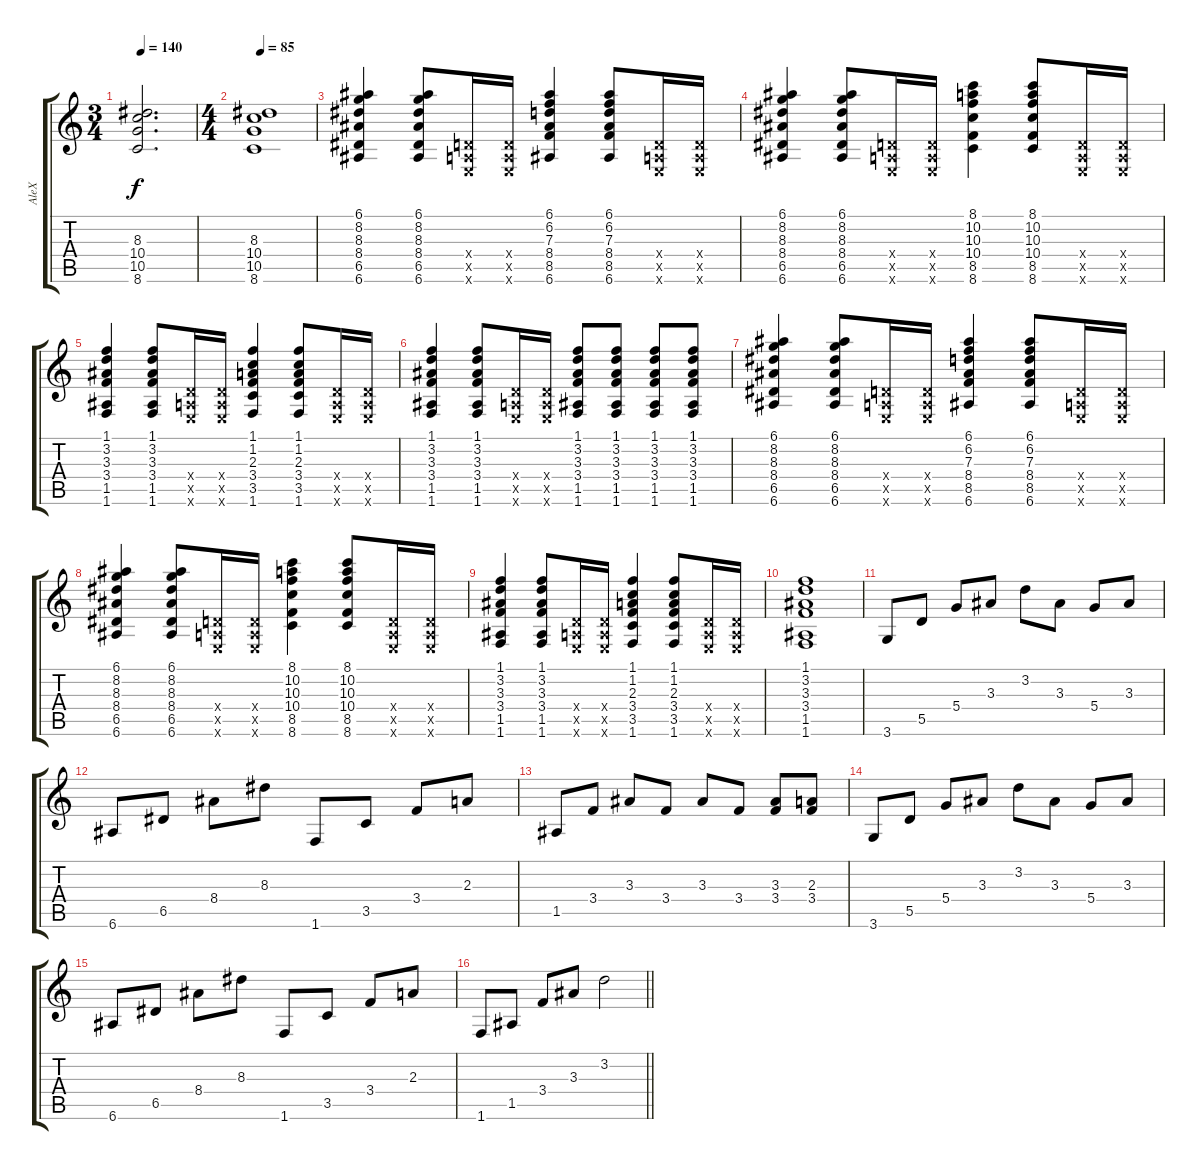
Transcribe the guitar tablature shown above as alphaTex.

\track ("AleX" "AleX") {instrument electricguitarjazz}
\staff {score tabs}
\tuning (E4 B3 G3 D3 A2 E2) {hide}
\ts (3 4)
\tempo 140
\clef g2
\ks c
(8.3{t} 10.4{t} 10.5{t} 8.6{t}).2{d dy f} |
\ts (4 4)
\tempo 85
(8.3 10.4 10.5 8.6).1 |
(6.1 8.2 8.3 8.4 6.5 6.6).4 (6.1 8.2 8.3 8.4 6.5 6.6).8 (0.4{x} 0.5{x} 0.6{x}).16 (0.4{x} 0.5{x} 0.6{x}).16 (6.1 6.2 7.3 8.4 8.5 6.6).4 (6.1 6.2 7.3 8.4 8.5 6.6).8 (0.4{x} 0.5{x} 0.6{x}).16 (0.4{x} 0.5{x} 0.6{x}).16 |
(6.1 8.2 8.3 8.4 6.5 6.6).4 (6.1 8.2 8.3 8.4 6.5 6.6).8 (0.4{x} 0.5{x} 0.6{x}).16 (0.4{x} 0.5{x} 0.6{x}).16 (8.1 10.2 10.3 10.4 8.5 8.6).4 (8.1 10.2 10.3 10.4 8.5 8.6).8 (0.4{x} 0.5{x} 0.6{x}).16 (0.4{x} 0.5{x} 0.6{x}).16 |
(1.1 3.2 3.3 3.4 1.5 1.6).4 (1.1 3.2 3.3 3.4 1.5 1.6).8 (0.4{x} 0.5{x} 0.6{x}).16 (0.4{x} 0.5{x} 0.6{x}).16 (1.1 1.2 2.3 3.4 3.5 1.6).4 (1.1 1.2 2.3 3.4 3.5 1.6).8 (0.4{x} 0.5{x} 0.6{x}).16 (0.4{x} 0.5{x} 0.6{x}).16 |
(1.1 3.2 3.3 3.4 1.5 1.6).4 (1.1 3.2 3.3 3.4 1.5 1.6).8 (0.4{x} 0.5{x} 0.6{x}).16 (0.4{x} 0.5{x} 0.6{x}).16 (1.1 3.2 3.3 3.4 1.5 1.6).8 (1.1 3.2 3.3 3.4 1.5 1.6).8 (1.1 3.2 3.3 3.4 1.5 1.6).8 (1.1 3.2 3.3 3.4 1.5 1.6).8 |
(6.1 8.2 8.3 8.4 6.5 6.6).4 (6.1 8.2 8.3 8.4 6.5 6.6).8 (0.4{x} 0.5{x} 0.6{x}).16 (0.4{x} 0.5{x} 0.6{x}).16 (6.1 6.2 7.3 8.4 8.5 6.6).4 (6.1 6.2 7.3 8.4 8.5 6.6).8 (0.4{x} 0.5{x} 0.6{x}).16 (0.4{x} 0.5{x} 0.6{x}).16 |
(6.1 8.2 8.3 8.4 6.5 6.6).4 (6.1 8.2 8.3 8.4 6.5 6.6).8 (0.4{x} 0.5{x} 0.6{x}).16 (0.4{x} 0.5{x} 0.6{x}).16 (8.1 10.2 10.3 10.4 8.5 8.6).4 (8.1 10.2 10.3 10.4 8.5 8.6).8 (0.4{x} 0.5{x} 0.6{x}).16 (0.4{x} 0.5{x} 0.6{x}).16 |
(1.1 3.2 3.3 3.4 1.5 1.6).4 (1.1 3.2 3.3 3.4 1.5 1.6).8 (0.4{x} 0.5{x} 0.6{x}).16 (0.4{x} 0.5{x} 0.6{x}).16 (1.1 1.2 2.3 3.4 3.5 1.6).4 (1.1 1.2 2.3 3.4 3.5 1.6).8 (0.4{x} 0.5{x} 0.6{x}).16 (0.4{x} 0.5{x} 0.6{x}).16 |
(1.1 3.2 3.3 3.4 1.5 1.6).1 |
3.6.8 5.5.8 5.4.8 3.3.8 3.2.8 3.3.8 5.4.8 3.3.8 |
6.6.8 6.5.8 8.4.8 8.3.8 1.6.8 3.5.8 3.4.8 2.3.8 |
1.5.8 3.4.8 3.3.8 3.4.8 3.3.8 3.4.8 (3.3 3.4).8 (2.3 3.4).8 |
3.6.8 5.5.8 5.4.8 3.3.8 3.2.8 3.3.8 5.4.8 3.3.8 |
6.6.8 6.5.8 8.4.8 8.3.8 1.6.8 3.5.8 3.4.8 2.3.8 |
\barLineRight lightlight
1.6.8 1.5.8 3.4.8 3.3.8 3.2.2
